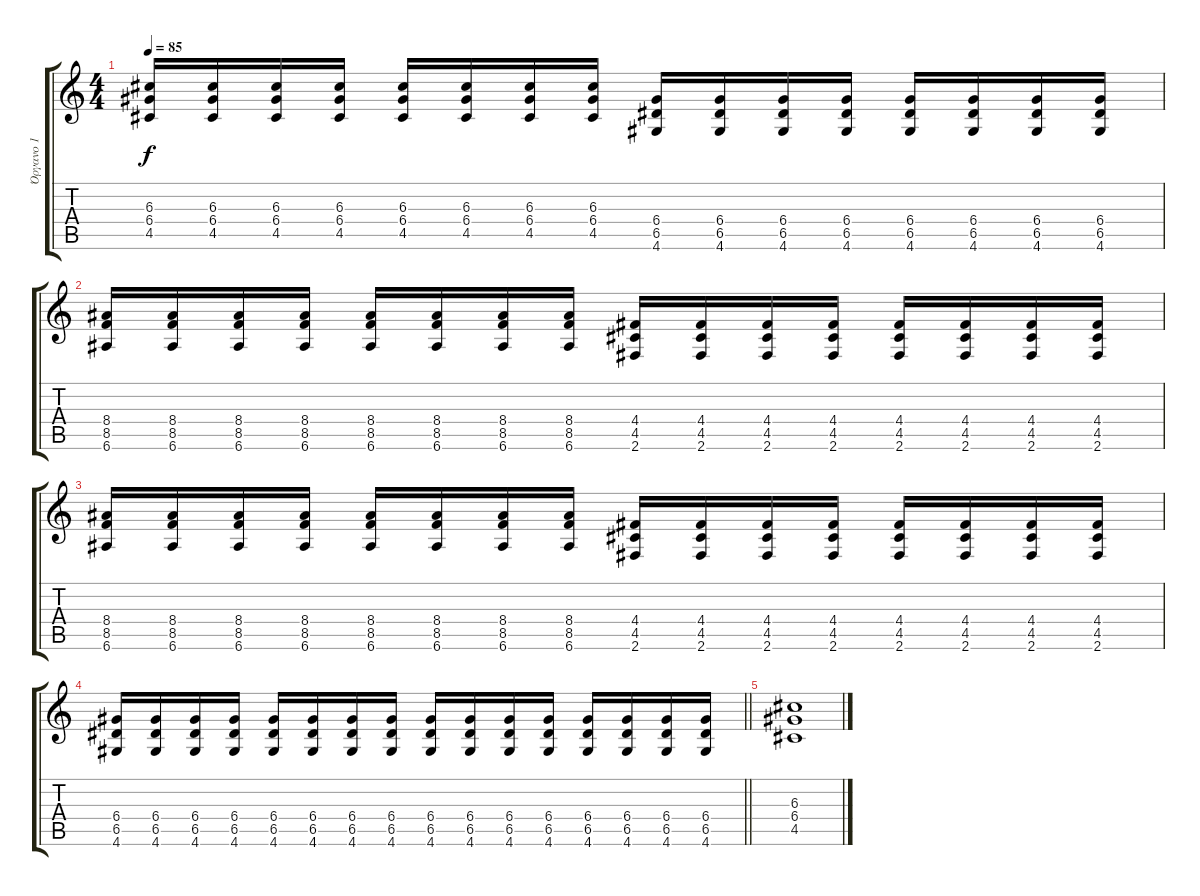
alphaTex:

\track ("Όργανο 1" "Όργανο 1") {instrument overdrivenguitar}
\staff {score tabs}
\tuning (E4 B3 G3 D3 A2 E2) {hide}
\ts (4 4)
\tempo 85
\clef g2
\ks c
(6.3 6.4 4.5).16{dy f} (6.3 6.4 4.5).16 (6.3 6.4 4.5).16 (6.3 6.4 4.5).16 (6.3 6.4 4.5).16 (6.3 6.4 4.5).16 (6.3 6.4 4.5).16 (6.3 6.4 4.5).16 (6.4 6.5 4.6).16 (6.4 6.5 4.6).16 (6.4 6.5 4.6).16 (6.4 6.5 4.6).16 (6.4 6.5 4.6).16 (6.4 6.5 4.6).16 (6.4 6.5 4.6).16 (6.4 6.5 4.6).16 |
(8.4 8.5 6.6).16 (8.4 8.5 6.6).16 (8.4 8.5 6.6).16 (8.4 8.5 6.6).16 (8.4 8.5 6.6).16 (8.4 8.5 6.6).16 (8.4 8.5 6.6).16 (8.4 8.5 6.6).16 (4.4 4.5 2.6).16 (4.4 4.5 2.6).16 (4.4 4.5 2.6).16 (4.4 4.5 2.6).16 (4.4 4.5 2.6).16 (4.4 4.5 2.6).16 (4.4 4.5 2.6).16 (4.4 4.5 2.6).16 |
(8.4 8.5 6.6).16 (8.4 8.5 6.6).16 (8.4 8.5 6.6).16 (8.4 8.5 6.6).16 (8.4 8.5 6.6).16 (8.4 8.5 6.6).16 (8.4 8.5 6.6).16 (8.4 8.5 6.6).16 (4.4 4.5 2.6).16 (4.4 4.5 2.6).16 (4.4 4.5 2.6).16 (4.4 4.5 2.6).16 (4.4 4.5 2.6).16 (4.4 4.5 2.6).16 (4.4 4.5 2.6).16 (4.4 4.5 2.6).16 |
\barLineRight lightlight
(6.4 6.5 4.6).16 (6.4 6.5 4.6).16 (6.4 6.5 4.6).16 (6.4 6.5 4.6).16 (6.4 6.5 4.6).16 (6.4 6.5 4.6).16 (6.4 6.5 4.6).16 (6.4 6.5 4.6).16 (6.4 6.5 4.6).16 (6.4 6.5 4.6).16 (6.4 6.5 4.6).16 (6.4 6.5 4.6).16 (6.4 6.5 4.6).16 (6.4 6.5 4.6).16 (6.4 6.5 4.6).16 (6.4 6.5 4.6).16 |
(6.3 6.4 4.5).1
